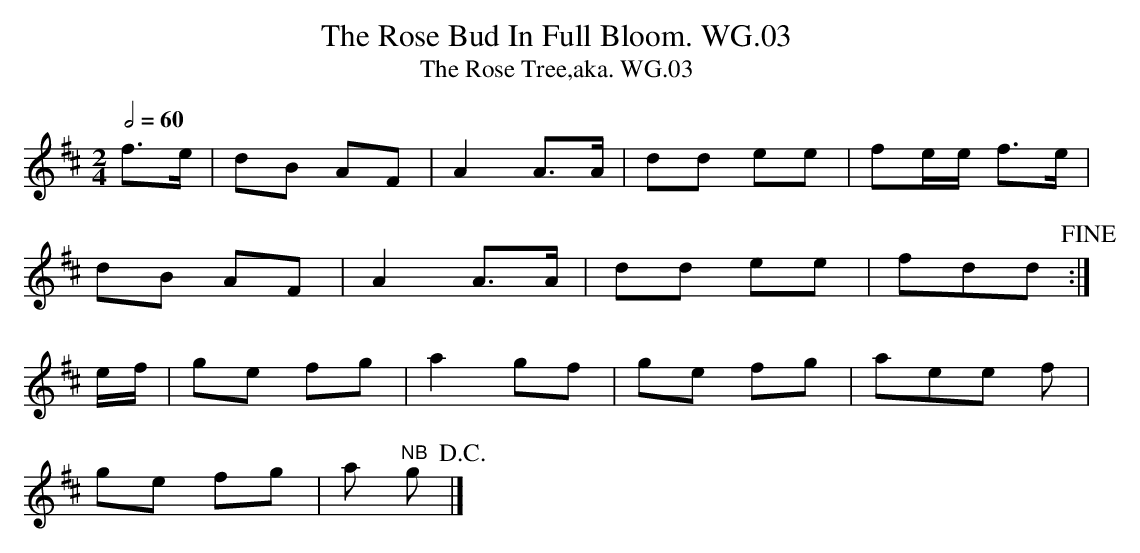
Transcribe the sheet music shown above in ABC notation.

X:1
T:Rose Bud In Full Bloom. WG.03, The
T:Rose Tree,aka. WG.03, The
M:2/4
L:1/8
Q:2/4=60
K:D
f>e|dB AF|A2 A>A|dd ee|fe/e/ f>e|
dB AF|A2 A>A|dd ee|fdd !fine!:|
e/f/|ge fg|a2 gf|ge fg|aee f|
ge fg|a "NB"g !D.C.!|]
